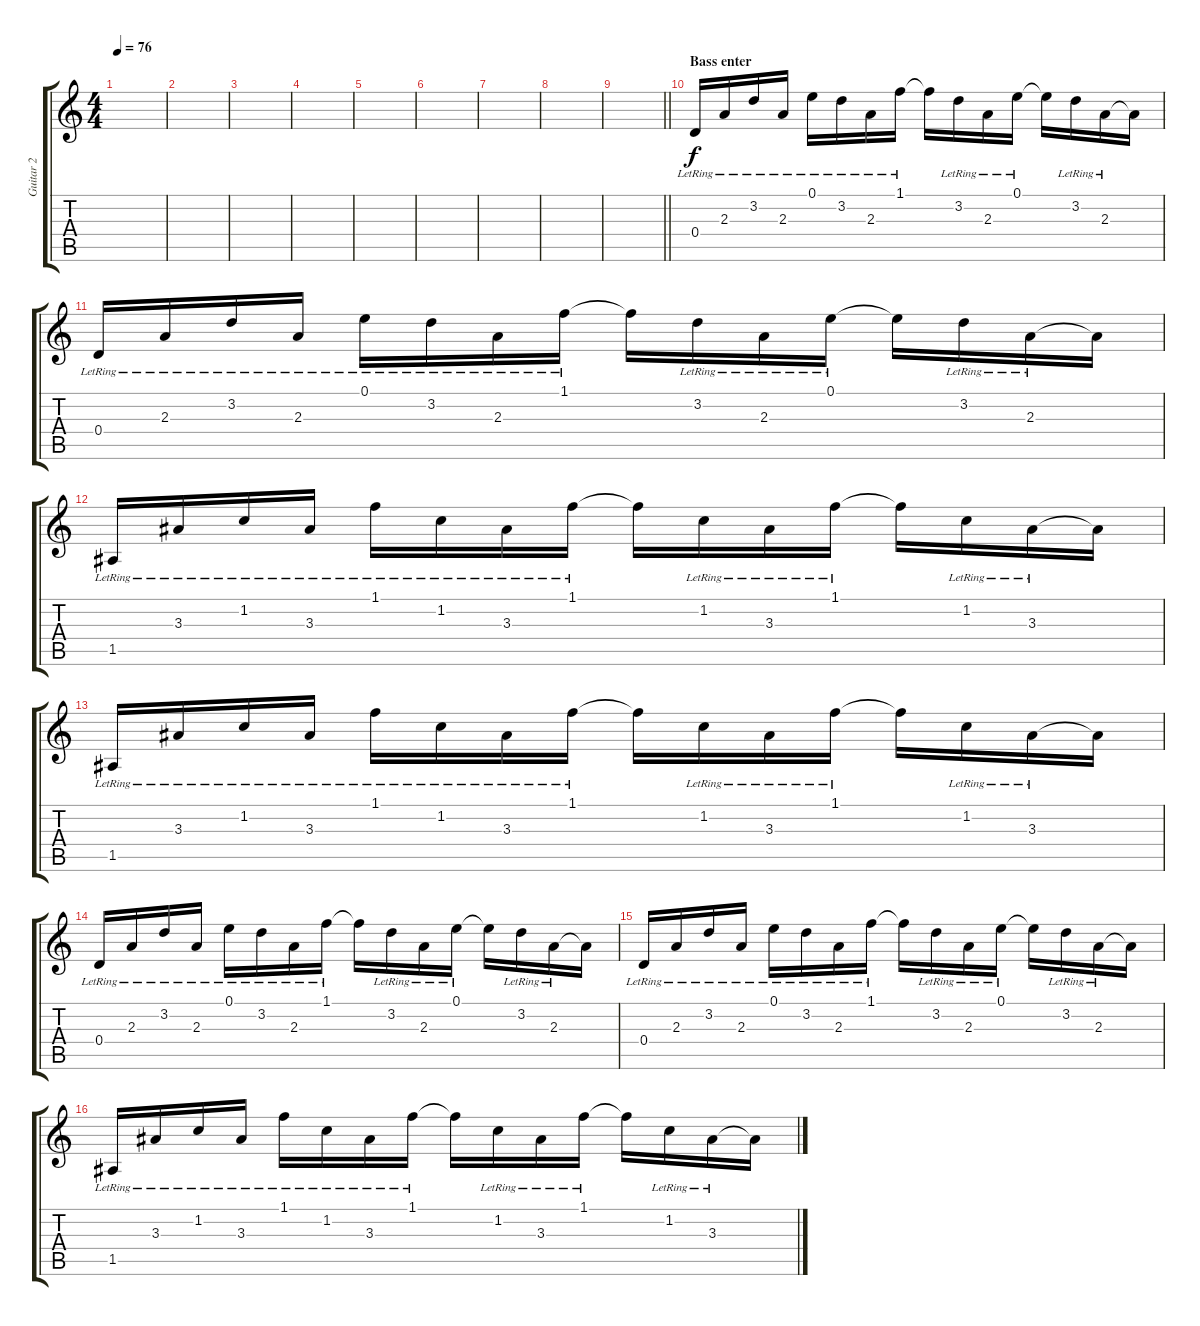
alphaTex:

\track ("Guitar 2" "Guitar 2") {instrument acousticguitarsteel}
\staff {score tabs}
\tuning (E4 B3 G3 D3 A2 E2) {hide}
\ts (4 4)
\tempo 76
\clef g2
\ks c
|
|
|
|
|
|
|
|
\barLineRight lightlight
|
\section ("" "Bass enter")
0.4{lr}.16 2.3{lr}.16 3.2{lr}.16 2.3{lr}.16 0.1{lr}.16 3.2{lr}.16 2.3{lr}.16 1.1{lr}.16 1.1{t}.16 3.2{lr}.16 2.3{lr}.16 0.1{lr}.16 0.1{t}.16 3.2{lr}.16 2.3{lr}.16 2.3{t}.16 |
0.4{lr}.16 2.3{lr}.16 3.2{lr}.16 2.3{lr}.16 0.1{lr}.16 3.2{lr}.16 2.3{lr}.16 1.1{lr}.16 1.1{t}.16 3.2{lr}.16 2.3{lr}.16 0.1{lr}.16 0.1{t}.16 3.2{lr}.16 2.3{lr}.16 2.3{t}.16 |
1.5{lr}.16 3.3{lr}.16 1.2{lr}.16 3.3{lr}.16 1.1{lr}.16 1.2{lr}.16 3.3{lr}.16 1.1{lr}.16 1.1{t}.16 1.2{lr}.16 3.3{lr}.16 1.1{lr}.16 1.1{t}.16 1.2{lr}.16 3.3{lr}.16 3.3{t}.16 |
1.5{lr}.16 3.3{lr}.16 1.2{lr}.16 3.3{lr}.16 1.1{lr}.16 1.2{lr}.16 3.3{lr}.16 1.1{lr}.16 1.1{t}.16 1.2{lr}.16 3.3{lr}.16 1.1{lr}.16 1.1{t}.16 1.2{lr}.16 3.3{lr}.16 3.3{t}.16 |
0.4{lr}.16 2.3{lr}.16 3.2{lr}.16 2.3{lr}.16 0.1{lr}.16 3.2{lr}.16 2.3{lr}.16 1.1{lr}.16 1.1{t}.16 3.2{lr}.16 2.3{lr}.16 0.1{lr}.16 0.1{t}.16 3.2{lr}.16 2.3{lr}.16 2.3{t}.16 |
0.4{lr}.16 2.3{lr}.16 3.2{lr}.16 2.3{lr}.16 0.1{lr}.16 3.2{lr}.16 2.3{lr}.16 1.1{lr}.16 1.1{t}.16 3.2{lr}.16 2.3{lr}.16 0.1{lr}.16 0.1{t}.16 3.2{lr}.16 2.3{lr}.16 2.3{t}.16 |
1.5{lr}.16 3.3{lr}.16 1.2{lr}.16 3.3{lr}.16 1.1{lr}.16 1.2{lr}.16 3.3{lr}.16 1.1{lr}.16 1.1{t}.16 1.2{lr}.16 3.3{lr}.16 1.1{lr}.16 1.1{t}.16 1.2{lr}.16 3.3{lr}.16 3.3{t}.16
